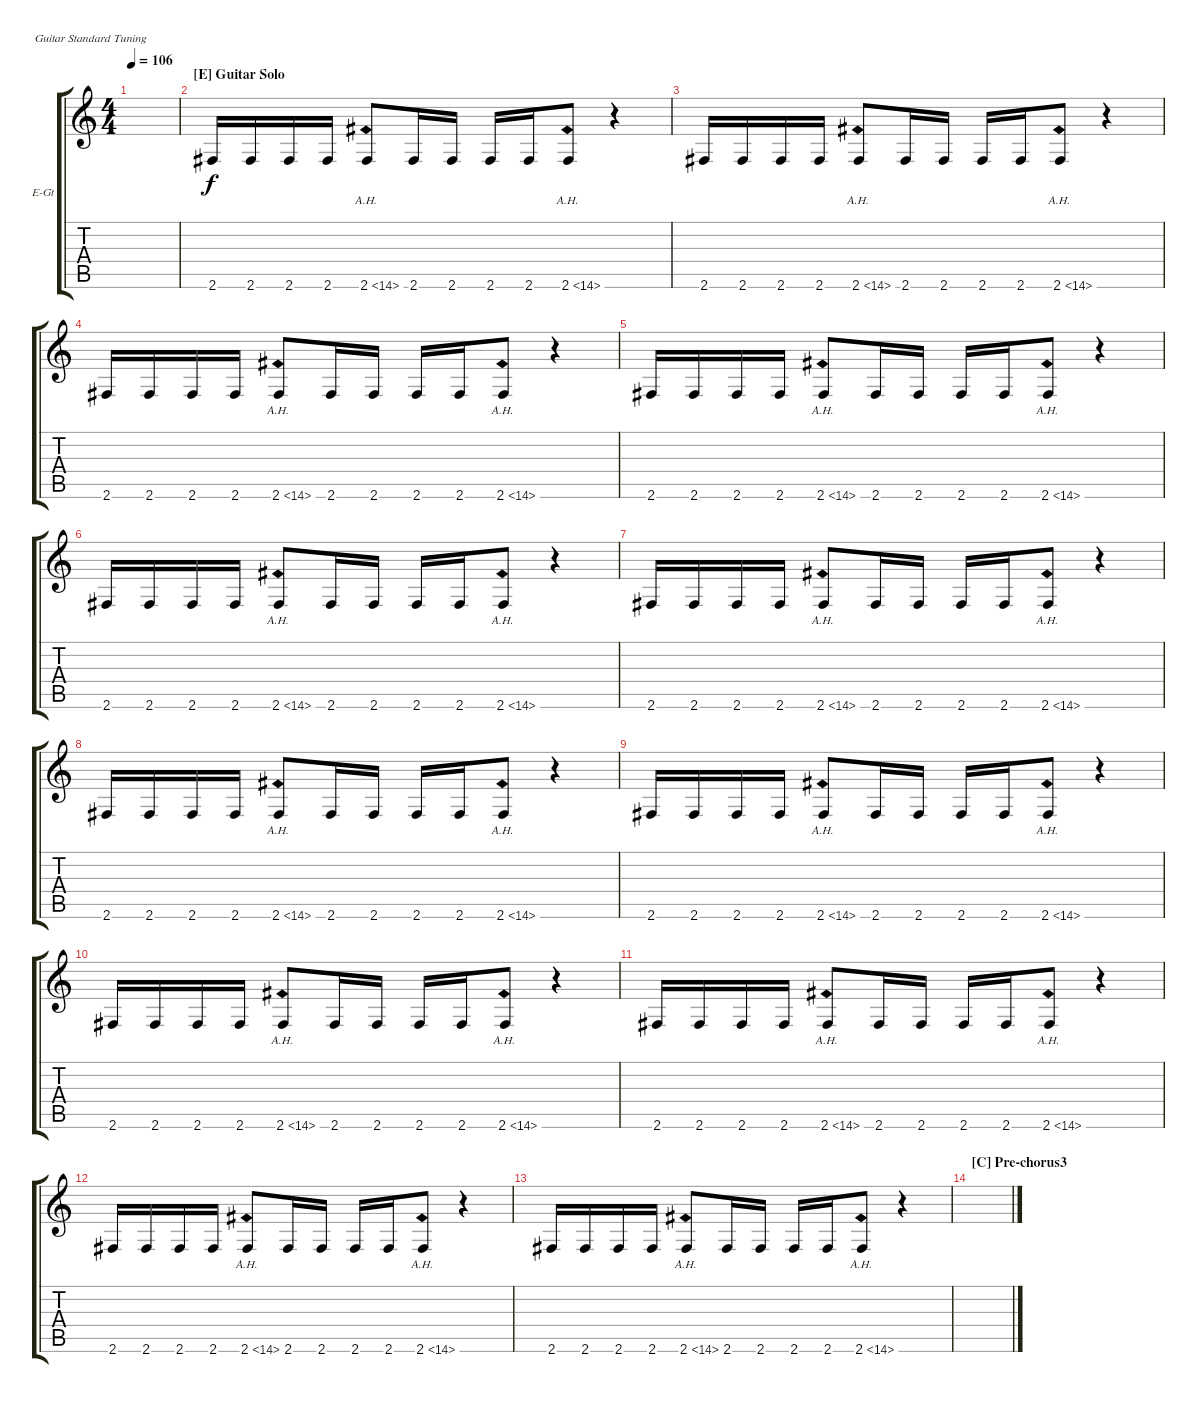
\bracketExtendMode groupsimilarinstruments
\firstSystemTrackNameOrientation horizontal
\otherSystemsTrackNameOrientation horizontal
\track ("Nick Catanese" "E-Gt") {instrument overdrivenguitar}
\staff {score tabs}
\tuning (E4 B3 G3 D3 A2 E2)
\ts (4 4)
\tempo 106
\clef g2
\ks c
|
\section ("E" "Guitar Solo")
2.6.16 2.6.16 2.6.16 2.6.16 2.6{ah 12}.8 2.6.16 2.6.16 2.6.16 2.6.16 2.6{ah 12}.8 r.4 |
2.6.16 2.6.16 2.6.16 2.6.16 2.6{ah 12}.8 2.6.16 2.6.16 2.6.16 2.6.16 2.6{ah 12}.8 r.4 |
2.6.16 2.6.16 2.6.16 2.6.16 2.6{ah 12}.8 2.6.16 2.6.16 2.6.16 2.6.16 2.6{ah 12}.8 r.4 |
2.6.16 2.6.16 2.6.16 2.6.16 2.6{ah 12}.8 2.6.16 2.6.16 2.6.16 2.6.16 2.6{ah 12}.8 r.4 |
2.6.16 2.6.16 2.6.16 2.6.16 2.6{ah 12}.8 2.6.16 2.6.16 2.6.16 2.6.16 2.6{ah 12}.8 r.4 |
2.6.16 2.6.16 2.6.16 2.6.16 2.6{ah 12}.8 2.6.16 2.6.16 2.6.16 2.6.16 2.6{ah 12}.8 r.4 |
2.6.16 2.6.16 2.6.16 2.6.16 2.6{ah 12}.8 2.6.16 2.6.16 2.6.16 2.6.16 2.6{ah 12}.8 r.4 |
2.6.16 2.6.16 2.6.16 2.6.16 2.6{ah 12}.8 2.6.16 2.6.16 2.6.16 2.6.16 2.6{ah 12}.8 r.4 |
2.6.16 2.6.16 2.6.16 2.6.16 2.6{ah 12}.8 2.6.16 2.6.16 2.6.16 2.6.16 2.6{ah 12}.8 r.4 |
2.6.16 2.6.16 2.6.16 2.6.16 2.6{ah 12}.8 2.6.16 2.6.16 2.6.16 2.6.16 2.6{ah 12}.8 r.4 |
2.6.16 2.6.16 2.6.16 2.6.16 2.6{ah 12}.8 2.6.16 2.6.16 2.6.16 2.6.16 2.6{ah 12}.8 r.4 |
2.6.16 2.6.16 2.6.16 2.6.16 2.6{ah 12}.8 2.6.16 2.6.16 2.6.16 2.6.16 2.6{ah 12}.8 r.4 |
\section ("C" "Pre-chorus3")
